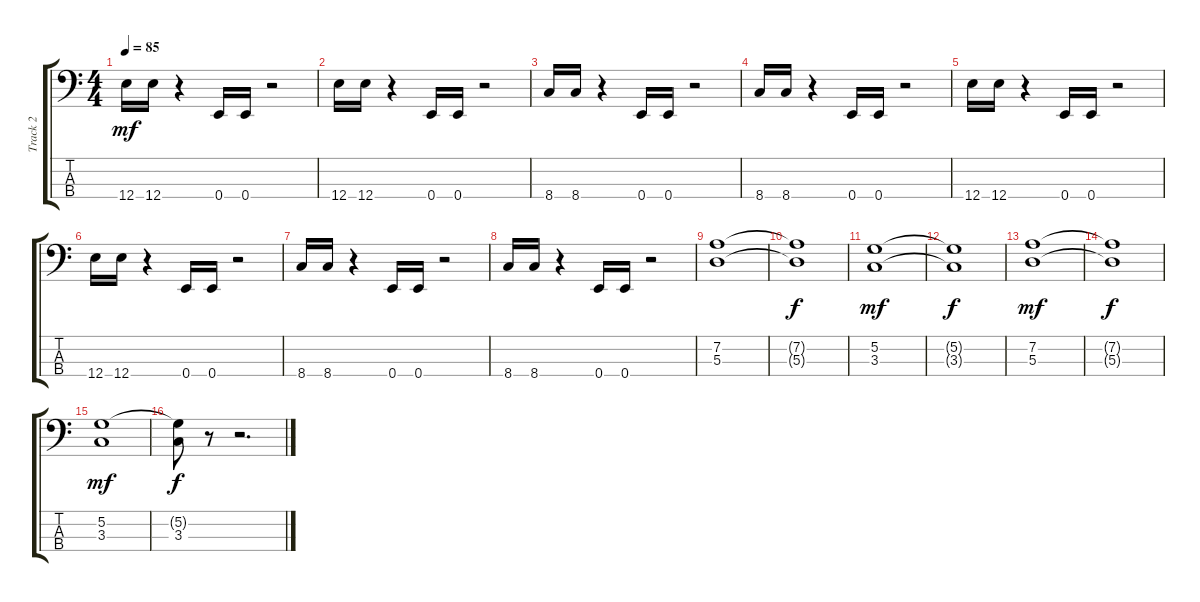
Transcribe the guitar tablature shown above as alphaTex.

\track ("Track 2" "Track 2") {instrument electricbassfinger}
\staff {score tabs}
\tuning (G2 D2 A1 E1) {hide}
\ts (4 4)
\tempo 85
\clef f4
\ks c
12.4.16{dy mf} 12.4.16 r.4 0.4.16 0.4.16 r.2 |
12.4.16 12.4.16 r.4 0.4.16 0.4.16 r.2 |
8.4.16 8.4.16 r.4 0.4.16 0.4.16 r.2 |
8.4.16 8.4.16 r.4 0.4.16 0.4.16 r.2 |
12.4.16 12.4.16 r.4 0.4.16 0.4.16 r.2 |
12.4.16 12.4.16 r.4 0.4.16 0.4.16 r.2 |
8.4.16 8.4.16 r.4 0.4.16 0.4.16 r.2 |
8.4.16 8.4.16 r.4 0.4.16 0.4.16 r.2 |
(7.2 5.3).1 |
(7.2{t} 5.3{t}).1{dy f} |
(5.2 3.3).1{dy mf} |
(5.2{t} 3.3{t}).1{dy f} |
(7.2 5.3).1{dy mf} |
(7.2{t} 5.3{t}).1{dy f} |
(5.2 3.3).1{dy mf} |
(5.2{t} 3.3).8{dy f} r.8 r.2{d}
